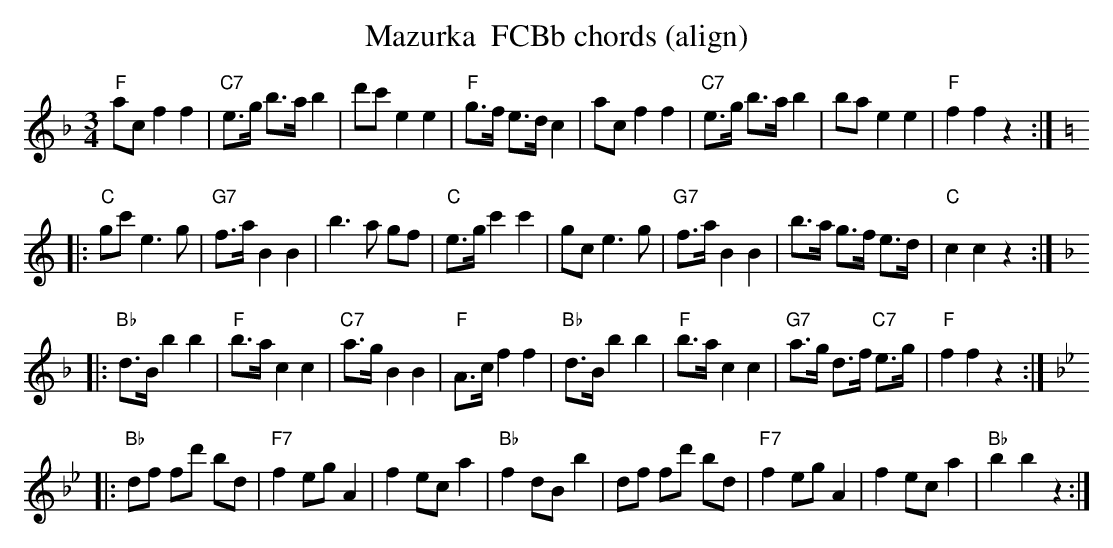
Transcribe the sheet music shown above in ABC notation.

X:1
T: Mazurka  FCBb chords (align)
M:3/4
L:1/8
K:F %%MIDI gchordon
"F"acf2f2 | "C7"e>g b>ab2 | d'c'e2e2 | "F"g>f e>dc2 | acf2f2 | \
"C7"e>g b>ab2 | bae2e2 | "F"f2f2z2 :: [K:C]
 "C"gc'e3g | "G7"f>aB2B2 | b3a gf | "C"e>gc'2c'2 | \
gc e3g | "G7"f>aB2B2 | b>a g>f e>d | "C"c2c2z2 :: [K:F]
 "Bb"d>B b2b2 | "F"b>ac2c2 | "C7"a>gB2B2 | \
"F"A>c f2f2 | "Bb"d>Bb2b2 | "F"b>ac2c2 | "G7"a>g d>f "C7"e>g | "F"f2f2z2 :: [K:Bb]
 "Bb"df fd' bd | "F7"f2egA2 | \
f2eca2 | "Bb"f2dBb2 | df fd' bd | "F7"f2egA2 | f2eca2 | "Bb"b2b2z2 :|
